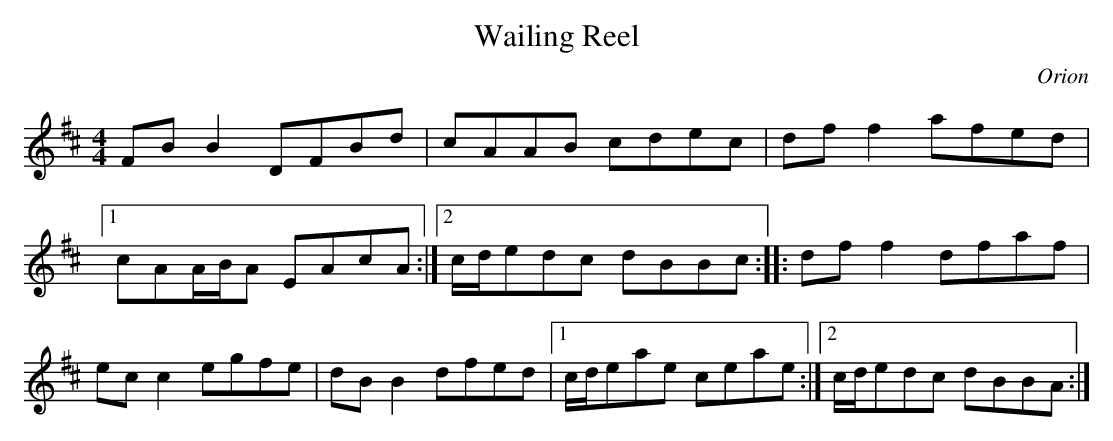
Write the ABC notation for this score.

X:1
T:Wailing Reel
C:Orion
M:4/4
L:1/8
K:Bm
FB B2 DFBd |cAAB cdec |df f2 afed |[1cAA/B/A EAcA :|[2c/d/edc dBBc ::df f2 dfaf |ec c2 egfe |dB B2 dfed |[1c/d/eae ceae :|[2c/d/edc dBBA :|
